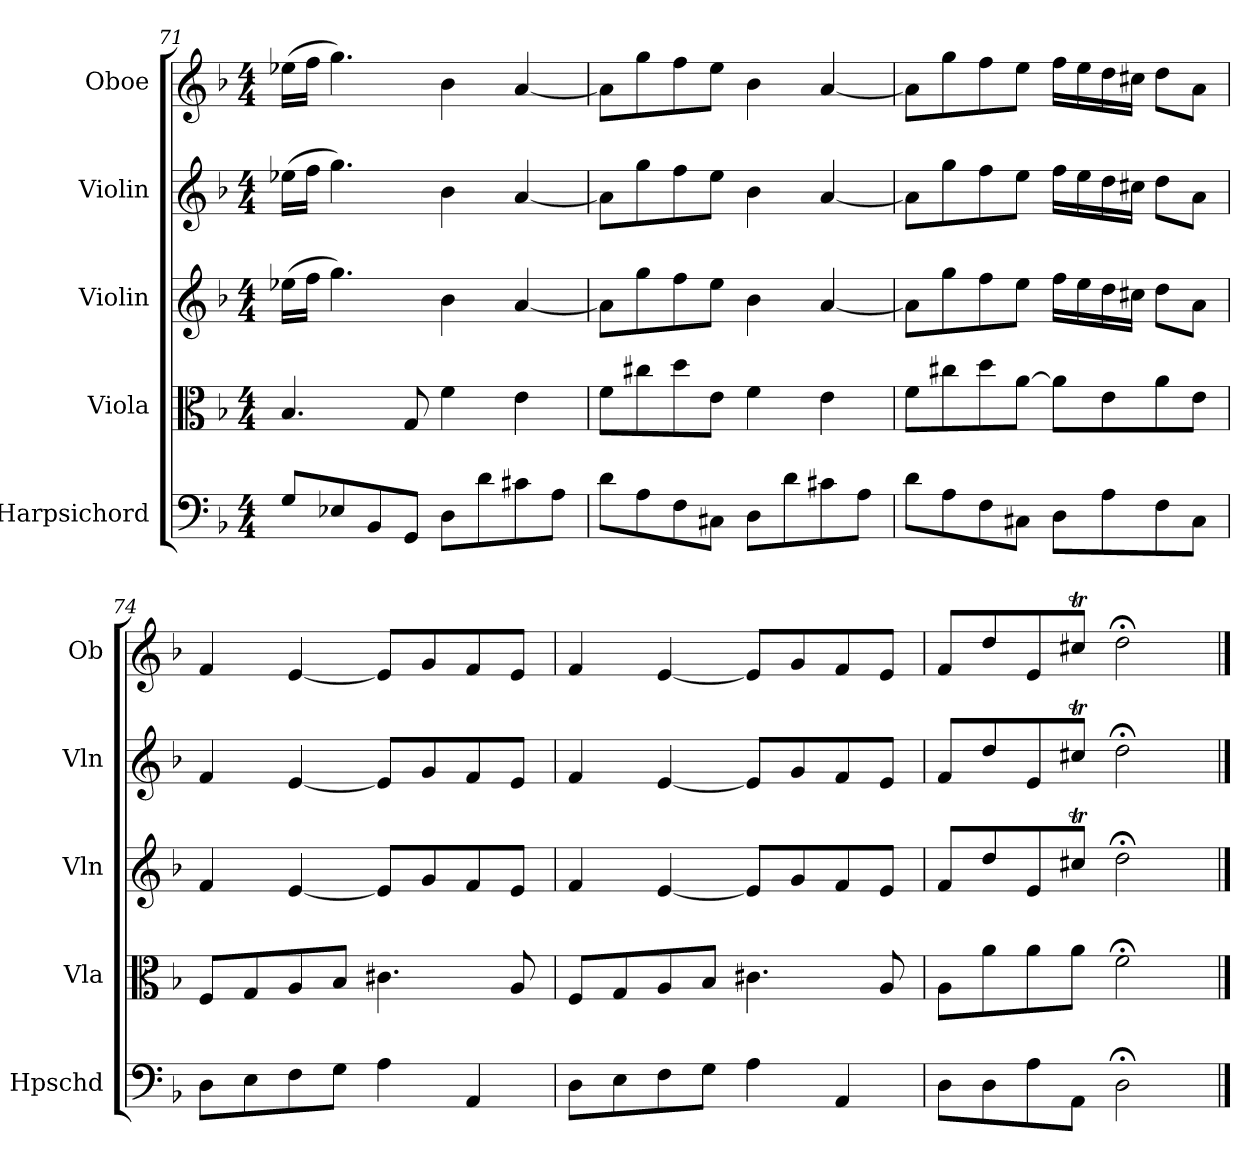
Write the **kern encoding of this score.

**kern	**kern	**kern	**kern	**kern
*part5	*part4	*part3	*part2	*part1
*staff5	*staff4	*staff3	*staff2	*staff1
*I"Harpsichord	*I"Viola	*I"Violin	*I"Violin	*I"Oboe
*I'Hpschd	*I'Vla	*I'Vln	*I'Vln	*I'Ob
*clefF4	*clefC3	*clefG2	*clefG2	*clefG2
*k[b-]	*k[b-]	*k[b-]	*k[b-]	*k[b-]
*d:	*d:	*d:	*d:	*d:
*M4/4	*M4/4	*M4/4	*M4/4	*M4/4
=71	=71	=71	=71	=71
8G/L	4.B-/	(16ee-X\LL	(16ee-X\LL	(16ee-X\LL
.	.	16ff\JJ	16ff\JJ	16ff\JJ
8E-X/	.	4.gg\)	4.gg\)	4.gg\)
8BB-/	.	.	.	.
8GG/J	8G/	.	.	.
8D\L	4f\	4b-\	4b-\	4b-\
8d\	.	.	.	.
8c#X\	4e\	[4a/	[4a/	[4a/
8A\J	.	.	.	.
=72	=72	=72	=72	=72
8d\L	8f\L	8a\L]	8a\L]	8a\L]
8A\	8cc#X\	8gg\	8gg\	8gg\
8F\	8dd\	8ff\	8ff\	8ff\
8C#X\J	8e\J	8ee\J	8ee\J	8ee\J
8D\L	4f\	4b-\	4b-\	4b-\
8d\	.	.	.	.
8c#X\	4e\	[4a/	[4a/	[4a/
8A\J	.	.	.	.
=73	=73	=73	=73	=73
8d\L	8f\L	8a\L]	8a\L]	8a\L]
8A\	8cc#X\	8gg\	8gg\	8gg\
8F\	8dd\	8ff\	8ff\	8ff\
8C#X\J	[8a\J	8ee\J	8ee\J	8ee\J
8D\L	8a\L]	16ff\LL	16ff\LL	16ff\LL
.	.	16ee\	16ee\	16ee\
8A\	8e\	16dd\	16dd\	16dd\
.	.	16cc#X\JJ	16cc#X\JJ	16cc#X\JJ
8F\	8a\	8dd\L	8dd\L	8dd\L
8C#\J	8e\J	8a\J	8a\J	8a\J
=74	=74	=74	=74	=74
8D\L	8F/L	4f/	4f/	4f/
8E\	8G/	.	.	.
8F\	8A/	[4e/	[4e/	[4e/
8G\J	8B-/J	.	.	.
4A\	4.c#X\	8e/L]	8e/L]	8e/L]
.	.	8g/	8g/	8g/
4AA/	.	8f/	8f/	8f/
.	8A/	8e/J	8e/J	8e/J
=75	=75	=75	=75	=75
8D\L	8F/L	4f/	4f/	4f/
8E\	8G/	.	.	.
8F\	8A/	[4e/	[4e/	[4e/
8G\J	8B-/J	.	.	.
4A\	4.c#X\	8e/L]	8e/L]	8e/L]
.	.	8g/	8g/	8g/
4AA/	.	8f/	8f/	8f/
.	8A/	8e/J	8e/J	8e/J
=76	=76	=76	=76	=76
8D\L	8A\L	8f/L	8f/L	8f/L
8D\	8a\	8dd/	8dd/	8dd/
8A\	8a\	8e/	8e/	8e/
8AA\J	8a\J	8cc#Xt/J	8cc#Xt/J	8cc#Xt/J
2D;<\	2f;<\	2dd;<\	2dd;<\	2dd;<\
==	==	==	==	==
*-	*-	*-	*-	*-
